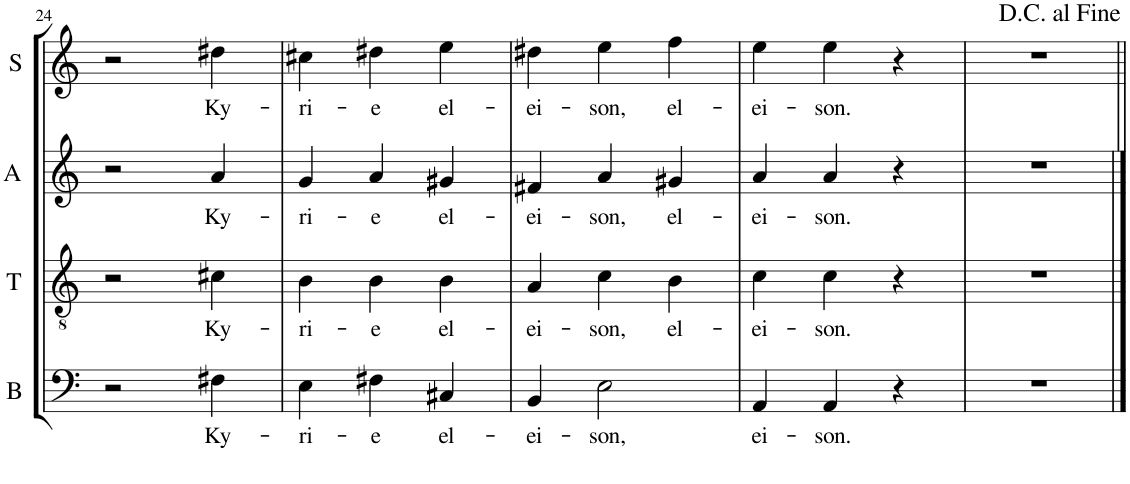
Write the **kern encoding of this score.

**kern	**text	**kern	**text	**kern	**text	**kern	**text
*part4	*part4	*part3	*part3	*part2	*part2	*part1	*part1
*staff4	*staff4	*staff3	*staff3	*staff2	*staff2	*staff1	*staff1
*I"Bass	*	*I"Tenor	*	*I"Alto	*	*I"Soprano	*
*I'B	*	*I'T	*	*I'A	*	*I'S	*
!!LO:PB:g=z
*clefF4	*	*clefGv2	*	*clefG2	*	*clefG2	*
*k[]	*	*k[]	*	*k[]	*	*k[]	*
*M3/4	*	*M3/4	*	*M3/4	*	*M3/4	*
=24	=24	=24	=24	=24	=24	=24	=24
2r	.	2r	.	2r	.	2r	.
!	!LO:LY:b	!	!LO:LY:b	!	!LO:LY:b	!	!LO:LY:b
4F#X\	Ky-	4c#X\	Ky-	4a/	Ky-	4dd#X\	Ky-
=25	=25	=25	=25	=25	=25	=25	=25
!	!LO:LY:b	!	!LO:LY:b	!	!LO:LY:b	!	!LO:LY:b
4E\	-ri-	4B\	-ri-	4g/	-ri-	4cc#X\	-ri-
!	!LO:LY:b	!	!LO:LY:b	!	!LO:LY:b	!	!LO:LY:b
4F#X\	-e	4B\	-e	4a/	-e	4dd#X\	-e
!	!LO:LY:b	!	!LO:LY:b	!	!LO:LY:b	!	!LO:LY:b
4C#X/	el-	4B\	el-	4g#X/	el-	4ee\	el-
=26	=26	=26	=26	=26	=26	=26	=26
!	!LO:LY:b	!	!LO:LY:b	!	!LO:LY:b	!	!LO:LY:b
4BB/	-ei-	4A/	-ei-	4f#X/	-ei-	4dd#X\	-ei-
!	!LO:LY:b	!	!LO:LY:b	!	!LO:LY:b	!	!LO:LY:b
2E\	-son,	4c\	-son,	4a/	-son,	4ee\	-son,
!	!	!	!LO:LY:b	!	!LO:LY:b	!	!LO:LY:b
.	.	4B\	el-	4g#X/	el-	4ff\	el-
=27	=27	=27	=27	=27	=27	=27	=27
!	!LO:LY:b	!	!LO:LY:b	!	!LO:LY:b	!	!LO:LY:b
4AA/	ei-	4c\	-ei-	4a/	-ei-	4ee\	-ei-
!	!LO:LY:b	!	!LO:LY:b	!	!LO:LY:b	!	!LO:LY:b
4AA/	-son.	4c\	-son.	4a/	-son.	4ee\	-son.
4r	.	4r	.	4r	.	4r	.
=28	=28	=28	=28	=28	=28	=28	=28
2.r	.	2.r	.	2.r	.	2.r	.
=||	=||	=||	=||	=||	=||	=||	=||
*-	*-	*-	*-	*-	*-	*-	*-
